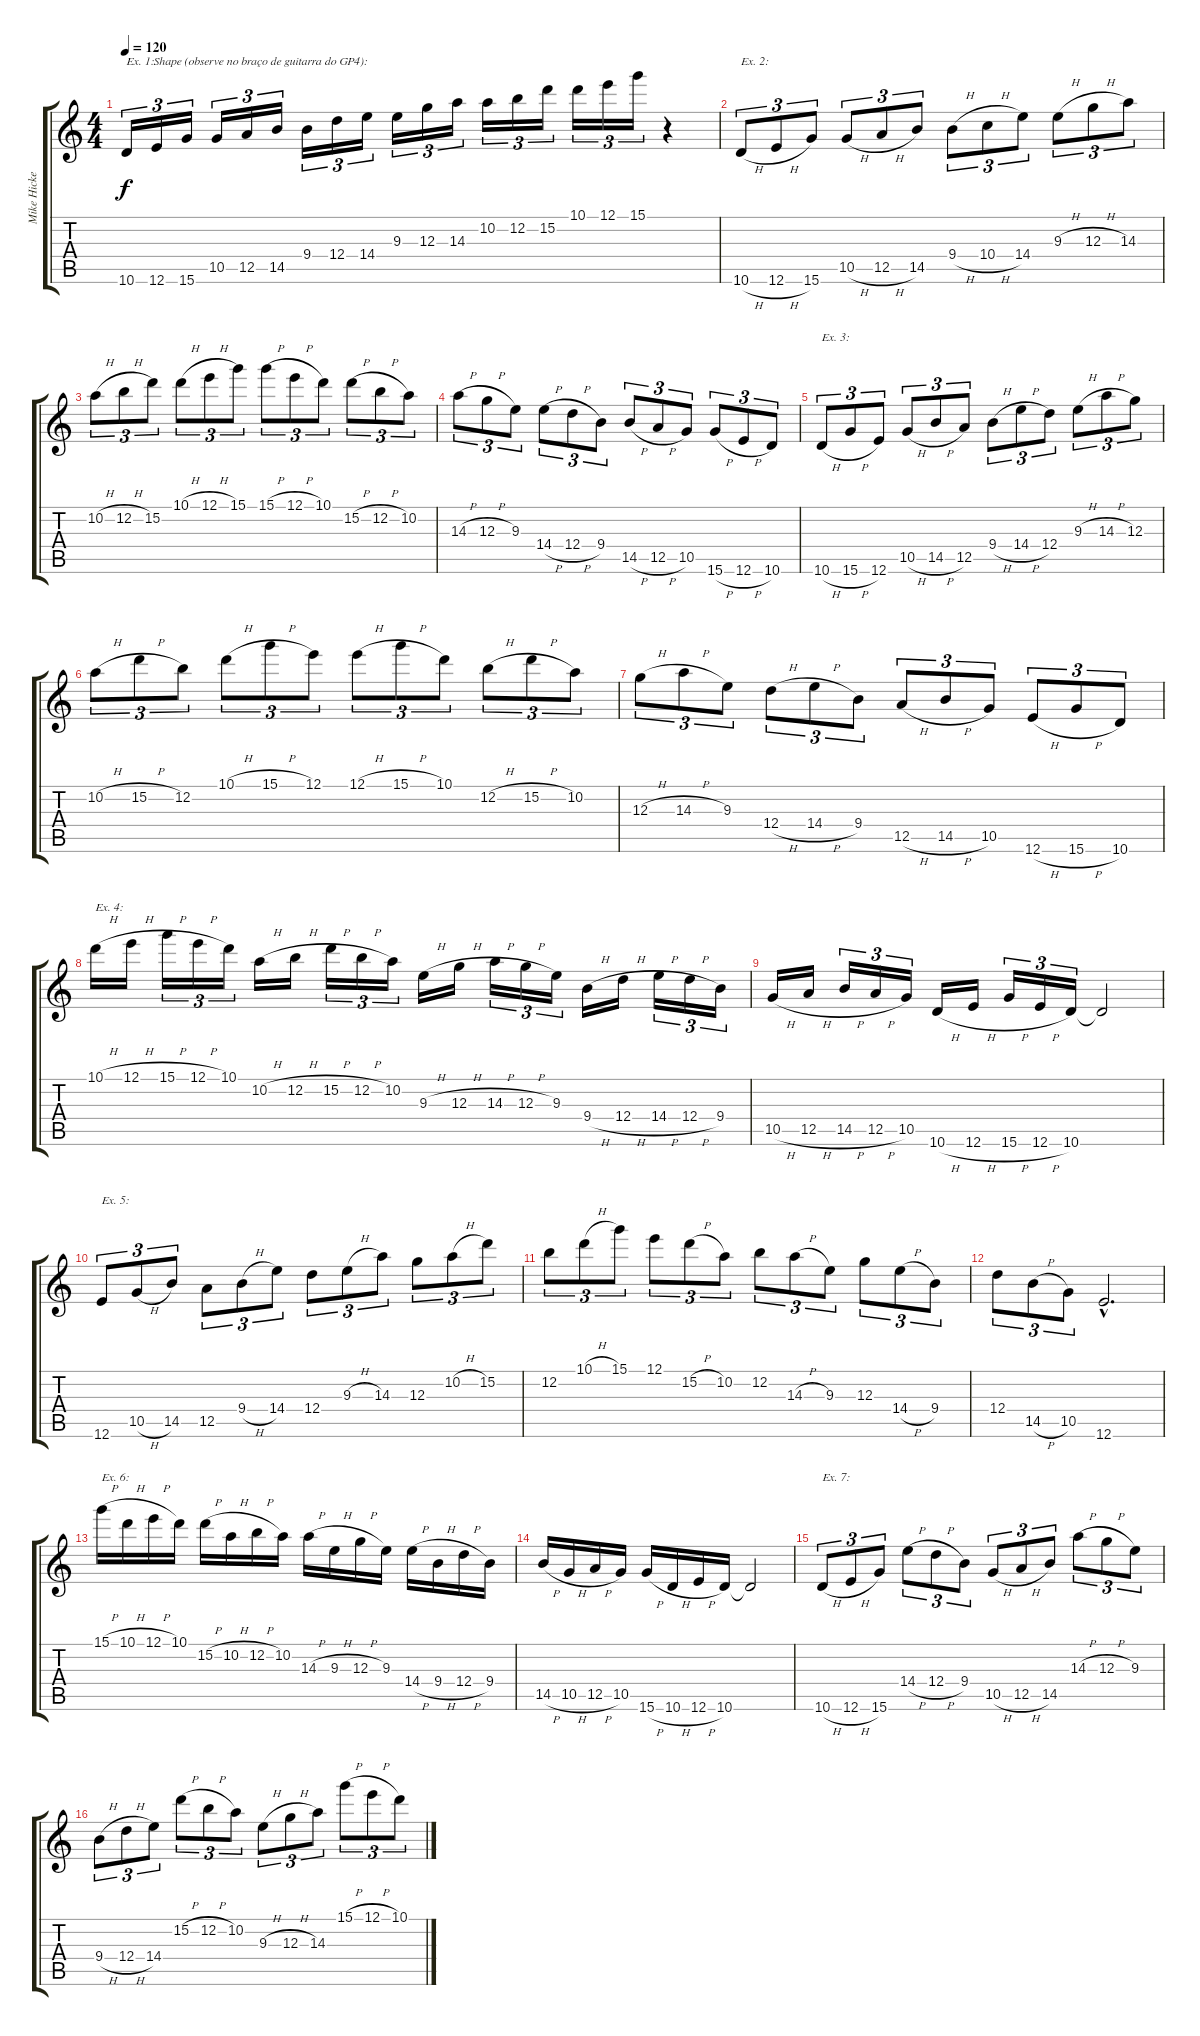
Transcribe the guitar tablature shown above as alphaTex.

\track ("Mike Hickey" "Mike Hicke") {instrument overdrivenguitar}
\staff {score tabs}
\tuning (E4 B3 G3 D3 A2 E2) {hide}
\ts (4 4)
\tempo 120
\clef g2
\ks c
10.6.16{tu (3 2) txt "Ex. 1:Shape (observe no braço de guitarra do GP4):" dy f instrument overdrivenguitar} 12.6.16{tu (3 2)} 15.6.16{tu (3 2)} 10.5.16{tu (3 2)} 12.5.16{tu (3 2)} 14.5.16{tu (3 2)} 9.4.16{tu (3 2)} 12.4.16{tu (3 2)} 14.4.16{tu (3 2)} 9.3.16{tu (3 2)} 12.3.16{tu (3 2)} 14.3.16{tu (3 2)} 10.2.16{tu (3 2)} 12.2.16{tu (3 2)} 15.2.16{tu (3 2)} 10.1.16{tu (3 2)} 12.1.16{tu (3 2)} 15.1.16{tu (3 2)} r.4 |
10.6{h}.8{tu (3 2) txt "Ex. 2:"} 12.6{h}.8{tu (3 2)} 15.6.8{tu (3 2)} 10.5{h}.8{tu (3 2)} 12.5{h}.8{tu (3 2)} 14.5.8{tu (3 2)} 9.4{h}.8{tu (3 2)} 10.4{h}.8{tu (3 2)} 14.4.8{tu (3 2)} 9.3{h}.8{tu (3 2)} 12.3{h}.8{tu (3 2)} 14.3.8{tu (3 2)} |
10.2{h}.8{tu (3 2)} 12.2{h}.8{tu (3 2)} 15.2.8{tu (3 2)} 10.1{h}.8{tu (3 2)} 12.1{h}.8{tu (3 2)} 15.1.8{tu (3 2)} 15.1{h}.8{tu (3 2)} 12.1{h}.8{tu (3 2)} 10.1.8{tu (3 2)} 15.2{h}.8{tu (3 2)} 12.2{h}.8{tu (3 2)} 10.2.8{tu (3 2)} |
14.3{h}.8{tu (3 2)} 12.3{h}.8{tu (3 2)} 9.3.8{tu (3 2)} 14.4{h}.8{tu (3 2)} 12.4{h}.8{tu (3 2)} 9.4.8{tu (3 2)} 14.5{h}.8{tu (3 2)} 12.5{h}.8{tu (3 2)} 10.5.8{tu (3 2)} 15.6{h}.8{tu (3 2)} 12.6{h}.8{tu (3 2)} 10.6.8{tu (3 2)} |
10.6{h}.8{tu (3 2) txt "Ex. 3:"} 15.6{h}.8{tu (3 2)} 12.6.8{tu (3 2)} 10.5{h}.8{tu (3 2)} 14.5{h}.8{tu (3 2)} 12.5.8{tu (3 2)} 9.4{h}.8{tu (3 2)} 14.4{h}.8{tu (3 2)} 12.4.8{tu (3 2)} 9.3{h}.8{tu (3 2)} 14.3{h}.8{tu (3 2)} 12.3.8{tu (3 2)} |
10.2{h}.8{tu (3 2)} 15.2{h}.8{tu (3 2)} 12.2.8{tu (3 2)} 10.1{h}.8{tu (3 2)} 15.1{h}.8{tu (3 2)} 12.1.8{tu (3 2)} 12.1{h}.8{tu (3 2)} 15.1{h}.8{tu (3 2)} 10.1.8{tu (3 2)} 12.2{h}.8{tu (3 2)} 15.2{h}.8{tu (3 2)} 10.2.8{tu (3 2)} |
12.3{h}.8{tu (3 2)} 14.3{h}.8{tu (3 2)} 9.3.8{tu (3 2)} 12.4{h}.8{tu (3 2)} 14.4{h}.8{tu (3 2)} 9.4.8{tu (3 2)} 12.5{h}.8{tu (3 2)} 14.5{h}.8{tu (3 2)} 10.5.8{tu (3 2)} 12.6{h}.8{tu (3 2)} 15.6{h}.8{tu (3 2)} 10.6.8{tu (3 2)} |
10.1{h}.16{txt "Ex. 4:"} 12.1{h}.16 15.1{h}.16{tu (3 2)} 12.1{h}.16{tu (3 2)} 10.1.16{tu (3 2)} 10.2{h}.16 12.2{h}.16 15.2{h}.16{tu (3 2)} 12.2{h}.16{tu (3 2)} 10.2.16{tu (3 2)} 9.3{h}.16 12.3{h}.16 14.3{h}.16{tu (3 2)} 12.3{h}.16{tu (3 2)} 9.3.16{tu (3 2)} 9.4{h}.16 12.4{h}.16 14.4{h}.16{tu (3 2)} 12.4{h}.16{tu (3 2)} 9.4.16{tu (3 2)} |
10.5{h}.16 12.5{h}.16 14.5{h}.16{tu (3 2)} 12.5{h}.16{tu (3 2)} 10.5.16{tu (3 2)} 10.6{h}.16 12.6{h}.16 15.6{h}.16{tu (3 2)} 12.6{h}.16{tu (3 2)} 10.6.16{tu (3 2)} 10.6{t}.2 |
12.6.8{tu (3 2) txt "Ex. 5:"} 10.5{h}.8{tu (3 2)} 14.5.8{tu (3 2)} 12.5.8{tu (3 2)} 9.4{h}.8{tu (3 2)} 14.4.8{tu (3 2)} 12.4.8{tu (3 2)} 9.3{h}.8{tu (3 2)} 14.3.8{tu (3 2)} 12.3.8{tu (3 2)} 10.2{h}.8{tu (3 2)} 15.2.8{tu (3 2)} |
12.2.8{tu (3 2)} 10.1{h}.8{tu (3 2)} 15.1.8{tu (3 2)} 12.1.8{tu (3 2)} 15.2{h}.8{tu (3 2)} 10.2.8{tu (3 2)} 12.2.8{tu (3 2)} 14.3{h}.8{tu (3 2)} 9.3.8{tu (3 2)} 12.3.8{tu (3 2)} 14.4{h}.8{tu (3 2)} 9.4.8{tu (3 2)} |
12.4.8{tu (3 2)} 14.5{h}.8{tu (3 2)} 10.5.8{tu (3 2)} 12.6{hac}.2{d} |
15.1{h}.16{txt "Ex. 6:"} 10.1{h}.16 12.1{h}.16 10.1.16 15.2{h}.16 10.2{h}.16 12.2{h}.16 10.2.16 14.3{h}.16 9.3{h}.16 12.3{h}.16 9.3.16 14.4{h}.16 9.4{h}.16 12.4{h}.16 9.4.16 |
14.5{h}.16 10.5{h}.16 12.5{h}.16 10.5.16 15.6{h}.16 10.6{h}.16 12.6{h}.16 10.6.16 10.6{t}.2 |
10.6{h}.8{tu (3 2) txt "Ex. 7:"} 12.6{h}.8{tu (3 2)} 15.6.8{tu (3 2)} 14.4{h}.8{tu (3 2)} 12.4{h}.8{tu (3 2)} 9.4.8{tu (3 2)} 10.5{h}.8{tu (3 2)} 12.5{h}.8{tu (3 2)} 14.5.8{tu (3 2)} 14.3{h}.8{tu (3 2)} 12.3{h}.8{tu (3 2)} 9.3.8{tu (3 2)} |
9.4{h}.8{tu (3 2)} 12.4{h}.8{tu (3 2)} 14.4.8{tu (3 2)} 15.2{h}.8{tu (3 2)} 12.2{h}.8{tu (3 2)} 10.2.8{tu (3 2)} 9.3{h}.8{tu (3 2)} 12.3{h}.8{tu (3 2)} 14.3.8{tu (3 2)} 15.1{h}.8{tu (3 2)} 12.1{h}.8{tu (3 2)} 10.1.8{tu (3 2)}
